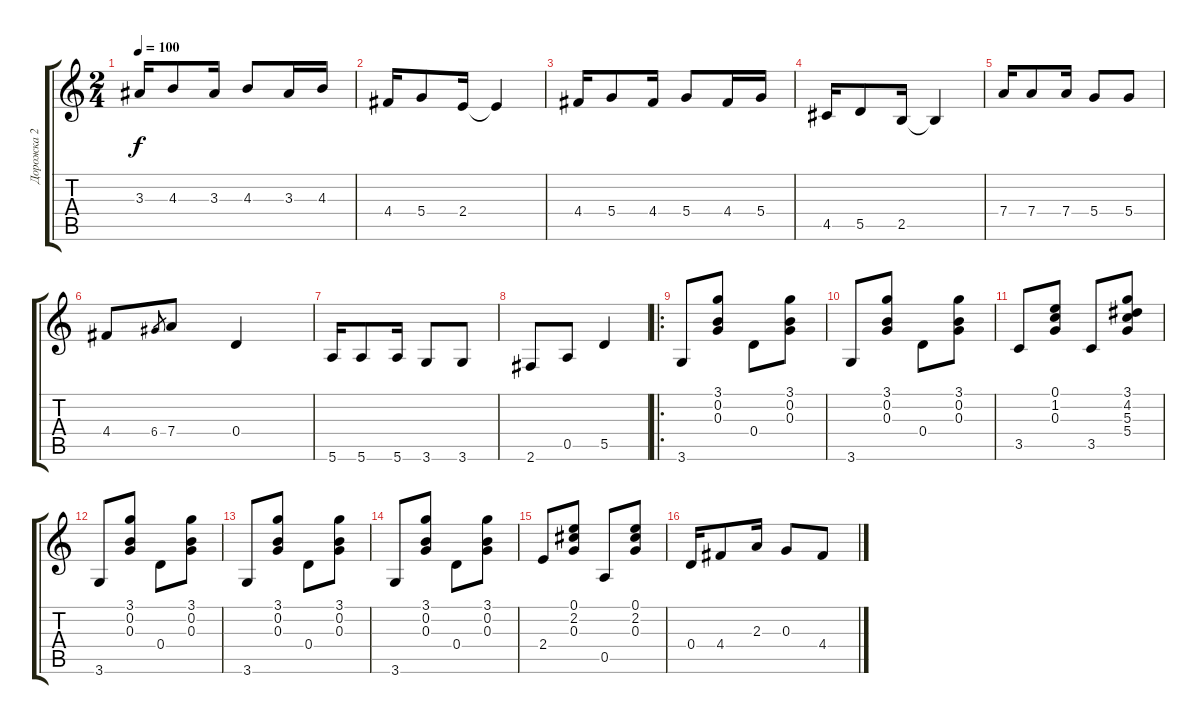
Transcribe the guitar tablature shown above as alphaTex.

\track ("Дорожка 2" "Дорожка 2") {instrument acousticguitarsteel}
\staff {score tabs}
\tuning (E4 B3 G3 D3 A2 E2) {hide}
\ts (2 4)
\tempo 100
\clef g2
\ks c
3.3.16{dy f instrument acousticguitarsteel} 4.3.8 3.3.16 4.3.8 3.3.16 4.3.16 |
4.4.16 5.4.8 2.4.16 2.4{t}.4 |
4.4.16 5.4.8 4.4.16 5.4.8 4.4.16 5.4.16 |
4.5.16 5.5.8 2.5.16 2.5{t}.4 |
7.4.16 7.4.8 7.4.16 5.4.8 5.4.8 |
4.4.8 6.4.8{gr} 7.4.8 0.4.4 |
5.6.16 5.6.8 5.6.16 3.6.8 3.6.8 |
2.6.8 0.5.8 5.5.4 |
\ro
3.6.8 (3.1 0.2 0.3).8 0.4.8 (3.1 0.2 0.3).8 |
3.6.8 (3.1 0.2 0.3).8 0.4.8 (3.1 0.2 0.3).8 |
3.5.8 (0.1 1.2 0.3).8 3.5.8 (3.1 4.2 5.3 5.4).8 |
3.6.8 (3.1 0.2 0.3).8 0.4.8 (3.1 0.2 0.3).8 |
3.6.8 (3.1 0.2 0.3).8 0.4.8 (3.1 0.2 0.3).8 |
3.6.8 (3.1 0.2 0.3).8 0.4.8 (3.1 0.2 0.3).8 |
2.4.8 (0.1 2.2 0.3).8 0.5.8 (0.1 2.2 0.3).8 |
0.4.16 4.4.8 2.3.16 0.3.8 4.4.8
